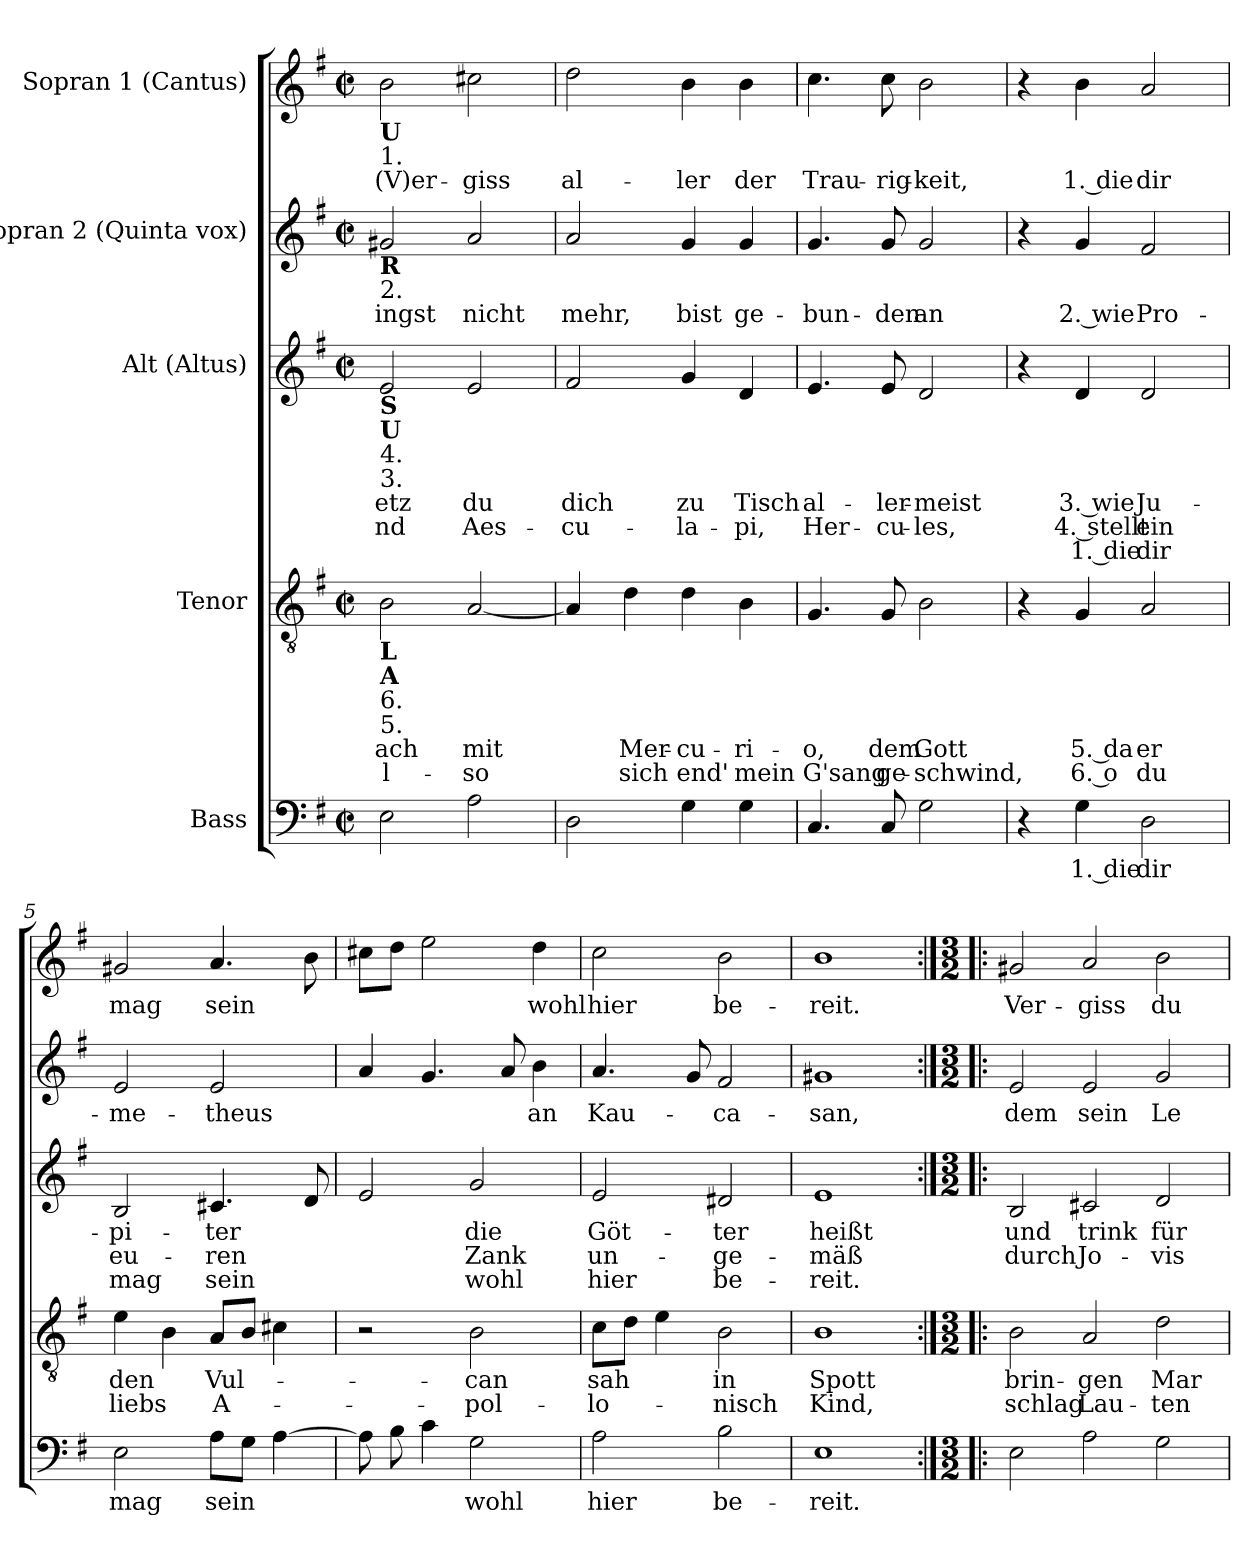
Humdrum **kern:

**kern	**text	**kern	**text	**text	**kern	**text	**text	**text	**kern	**text	**kern	**text
*part5	*part5	*part4	*part4	*part4	*part3	*part3	*part3	*part3	*part2	*part2	*part1	*part1
*staff5	*staff5	*staff4	*staff4	*staff4	*staff3	*staff3	*staff3	*staff3	*staff2	*staff2	*staff1	*staff1
*I"Bass	*	*I"Tenor	*	*	*I"Alt (Altus)	*	*	*	*I"Sopran 2 (Quinta vox)	*	*I"Sopran 1 (Cantus)	*
*clefF4	*	*clefGv2	*	*	*clefG2	*	*	*	*clefG2	*	*clefG2	*
*k[f#]	*	*k[f#]	*	*	*k[f#]	*	*	*	*k[f#]	*	*k[f#]	*
*M2/2	*	*M2/2	*	*	*M2/2	*	*	*	*M2/2	*	*M2/2	*
*met(c|)	*	*met(c|)	*	*	*met(c|)	*	*	*	*met(c|)	*	*met(c|)	*
*MM132	*	*MM132	*	*	*MM132	*	*	*	*MM132	*	*MM132	*
=1	=1	=1	=1	=1	=1	=1	=1	=1	=1	=1	=1	=1
!	!	!	!	!	!	!	!	!	!	!	!LO:TX:b:B:t=U	!
!	!	!	!	!	!	!	!	!	!	!	!LO:TX:b:t=1.	!
!	!	!	!	!	!	!	!	!	!LO:TX:b:B:t=R	!	!	!
!	!	!	!	!	!	!	!	!	!LO:TX:b:t=2.	!	!	!
!	!	!	!	!	!LO:TX:b:B:t=S	!	!	!	!	!	!	!
!	!	!	!	!	!LO:TX:b:B:t=U	!	!	!	!	!	!	!
!	!	!	!	!	!LO:TX:b:t=4.	!	!	!	!	!	!	!
!	!	!	!	!	!LO:TX:b:t=3.	!	!	!	!	!	!	!
!	!	!LO:TX:b:B:t=L	!	!	!	!	!	!	!	!	!	!
!	!	!LO:TX:b:B:t=A	!	!	!	!	!	!	!	!	!	!
!	!	!LO:TX:b:t=6.	!	!	!	!	!	!	!	!	!	!
!	!	!LO:TX:b:t=5.	!	!	!	!	!	!	!	!	!	!
2E\	.	2B\	ach	l-	2e/	etz	nd	.	2g#X/	ingst	2b\	(V)er-
2A\	.	[2A/	mit	-so	2e/	du	Aes-	.	2a/	nicht	2cc#X\	-giss
=2	=2	=2	=2	=2	=2	=2	=2	=2	=2	=2	=2	=2
2D\	.	4A/]	.	.	2f#/	dich	-cu-	.	2a/	mehr,	2dd\	al-
.	.	4d\	Mer-	sich	.	.	.	.	.	.	.	.
4G\	.	4d\	-cu-	end'	4g/	zu	-la-	.	4g/	bist	4b\	-ler
4G\	.	4B\	-ri-	mein	4d/	Tisch	-pi,	.	4g/	ge-	4b\	der
=3	=3	=3	=3	=3	=3	=3	=3	=3	=3	=3	=3	=3
4.C/	.	4.G/	-o,	G'sang	4.e/	al-	Her-	.	4.g/	-bun-	4.cc\	Trau-
8C/	.	8G/	dem	ge-	8e/	-ler-	-cu-	.	8g/	-den	8cc\	-rig-
2G\	.	2B\	Gott	-schwind,	2d/	-meist	-les,	.	2g/	an	2b\	-keit,
!!LO:LB:g=z
=4	=4	=4	=4	=4	=4	=4	=4	=4	=4	=4	=4	=4
4r	.	4r	.	.	4r	.	.	.	4r	.	4r	.
4G\	1. die	4G/	5. da	6. o	4d/	3. wie	4. stellt	1. die	4g/	2. wie	4b\	1. die
2D\	dir	2A/	er	du	2d/	Ju-	ein	dir	2f#/	Pro-	2a/	dir
=5	=5	=5	=5	=5	=5	=5	=5	=5	=5	=5	=5	=5
2E\	mag	4e\	den	liebs	2B/	-pi-	eu-	mag	2e/	-me-	2g#X/	mag
.	.	4B\	.	.	.	.	.	.	.	.	.	.
8A\L	sein	8A/L	Vul-	A-	4.c#X/	-ter	-ren	sein	2e/	-theus	4.a/	sein
8G\J	.	8B/J	.	.	.	.	.	.	.	.	.	.
[4A\	.	4c#X\	.	.	.	.	.	.	.	.	.	.
.	.	.	.	.	8d/	.	.	.	.	.	8b\	.
=6	=6	=6	=6	=6	=6	=6	=6	=6	=6	=6	=6	=6
8A\]	.	2r	.	.	2e/	.	.	.	4a/	.	8cc#X\L	.
8B\	.	.	.	.	.	.	.	.	.	.	8dd\J	.
4c\	.	.	.	.	.	.	.	.	4.g/	.	2ee\	.
2G\	wohl	2B\	-can	-pol-	2g/	die	Zank	wohl	.	.	.	.
.	.	.	.	.	.	.	.	.	8a/	.	.	.
.	.	.	.	.	.	.	.	.	4b\	an	4dd\	wohl
=7	=7	=7	=7	=7	=7	=7	=7	=7	=7	=7	=7	=7
2A\	hier	8c\L	-sah	-lo-	2e/	Göt-	un-	hier	4.a/	Kau-	2cc\	hier
.	.	8d\J	.	.	.	.	.	.	.	.	.	.
.	.	4e\	.	.	.	.	.	.	.	.	.	.
.	.	.	.	.	.	.	.	.	8g/	.	.	.
2B\	be-	2B\	in	-nisch	2d#X/	-ter	-ge-	be-	2f#/	-ca-	2b\	be-
=8	=8	=8	=8	=8	=8	=8	=8	=8	=8	=8	=8	=8
1E	-reit.	1B	Spott	Kind,	1e	heißt	-mäß	-reit.	1g#X	-san,	1b	-reit.
!!LO:PB:g=z
=9:|!|:	=9:|!|:	=9:|!|:	=9:|!|:	=9:|!|:	=9:|!|:	=9:|!|:	=9:|!|:	=9:|!|:	=9:|!|:	=9:|!|:	=9:|!|:	=9:|!|:
*M3/2	*	*M3/2	*	*	*M3/2	*	*	*	*M3/2	*	*M3/2	*
2E\	.	2B\	brin-	schlag	2B/	und	durch	.	2e/	dem	2g#X/	Ver-
2A\	.	2A/	-gen	Lau-	2c#X/	trink	Jo-	.	2e/	sein	2a/	-giss
2G\	.	2d\	Mar-	-ten	2d/	für	-vis	.	2g/	Le-	2b\	du
=	=	=	=	=	=	=	=	=	=	=	=	=
*-	*-	*-	*-	*-	*-	*-	*-	*-	*-	*-	*-	*-
